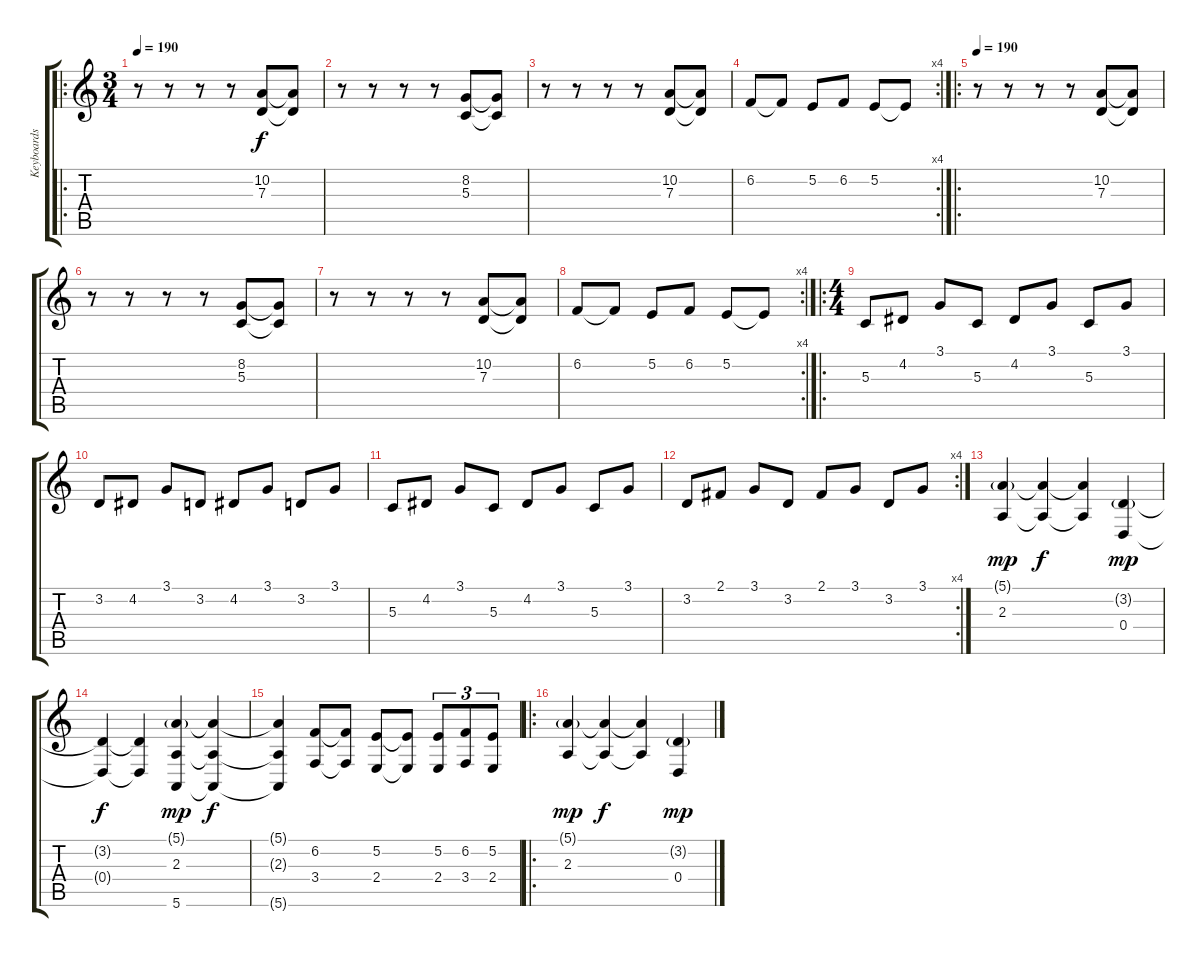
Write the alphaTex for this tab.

\track ("Keyboards 1" "Keyboards ") {instrument pad2warm}
\staff {score tabs}
\tuning (E4 B3 G3 D3 A2 E2) {hide}
\ro
\ts (3 4)
\tempo 190
\clef g2
\ks c
r.8{dy f instrument stringensemble2} r.8 r.8 r.8 (10.2 7.3).8 (10.2{t} 7.3{t}).8 |
r.8 r.8 r.8 r.8 (8.2 5.3).8 (8.2{t} 5.3{t}).8 |
r.8 r.8 r.8 r.8 (10.2 7.3).8 (10.2{t} 7.3{t}).8 |
\rc 4
6.2.8 6.2{t}.8 5.2.8 6.2.8 5.2.8 5.2{t}.8 |
\ro
\tempo 190
r.8{instrument stringensemble2} r.8 r.8 r.8 (10.2 7.3).8 (10.2{t} 7.3{t}).8 |
r.8 r.8 r.8 r.8 (8.2 5.3).8 (8.2{t} 5.3{t}).8 |
r.8 r.8 r.8 r.8 (10.2 7.3).8 (10.2{t} 7.3{t}).8 |
\rc 4
6.2.8 6.2{t}.8 5.2.8 6.2.8 5.2.8 5.2{t}.8 |
\ro
\ts (4 4)
5.3.8{instrument pad2warm} 4.2.8 3.1.8 5.3.8 4.2.8 3.1.8 5.3.8 3.1.8 |
3.2.8 4.2.8 3.1.8 3.2.8 4.2.8 3.1.8 3.2.8 3.1.8 |
5.3.8 4.2.8 3.1.8 5.3.8 4.2.8 3.1.8 5.3.8 3.1.8 |
\rc 4
3.2.8 2.1.8 3.1.8 3.2.8 2.1.8 3.1.8 3.2.8 3.1.8 |
(5.1{g} 2.3).4{dy mp instrument choiraahs} (5.1{t} 2.3{t}).4{dy f} (5.1{t} 2.3{t}).4 (3.2{g} 0.4).4{dy mp} |
(3.2{t} 0.4{t}).4{dy f} (3.2{t} 0.4{t}).4 (5.1{g} 2.3 5.6).4{dy mp} (5.1{t} 2.3{t} 5.6{t}).4{dy f} |
(5.1{t} 2.3{t} 5.6{t}).4 (6.2 3.4).8 (6.2{t} 3.4{t}).8 (5.2 2.4).8 (5.2{t} 2.4{t}).8 (5.2 2.4).8{tu (3 2)} (6.2 3.4).8{tu (3 2)} (5.2 2.4).8{tu (3 2)} |
\ro
(5.1{g} 2.3).4{dy mp instrument choiraahs} (5.1{t} 2.3{t}).4{dy f} (5.1{t} 2.3{t}).4 (3.2{g} 0.4).4{dy mp}
